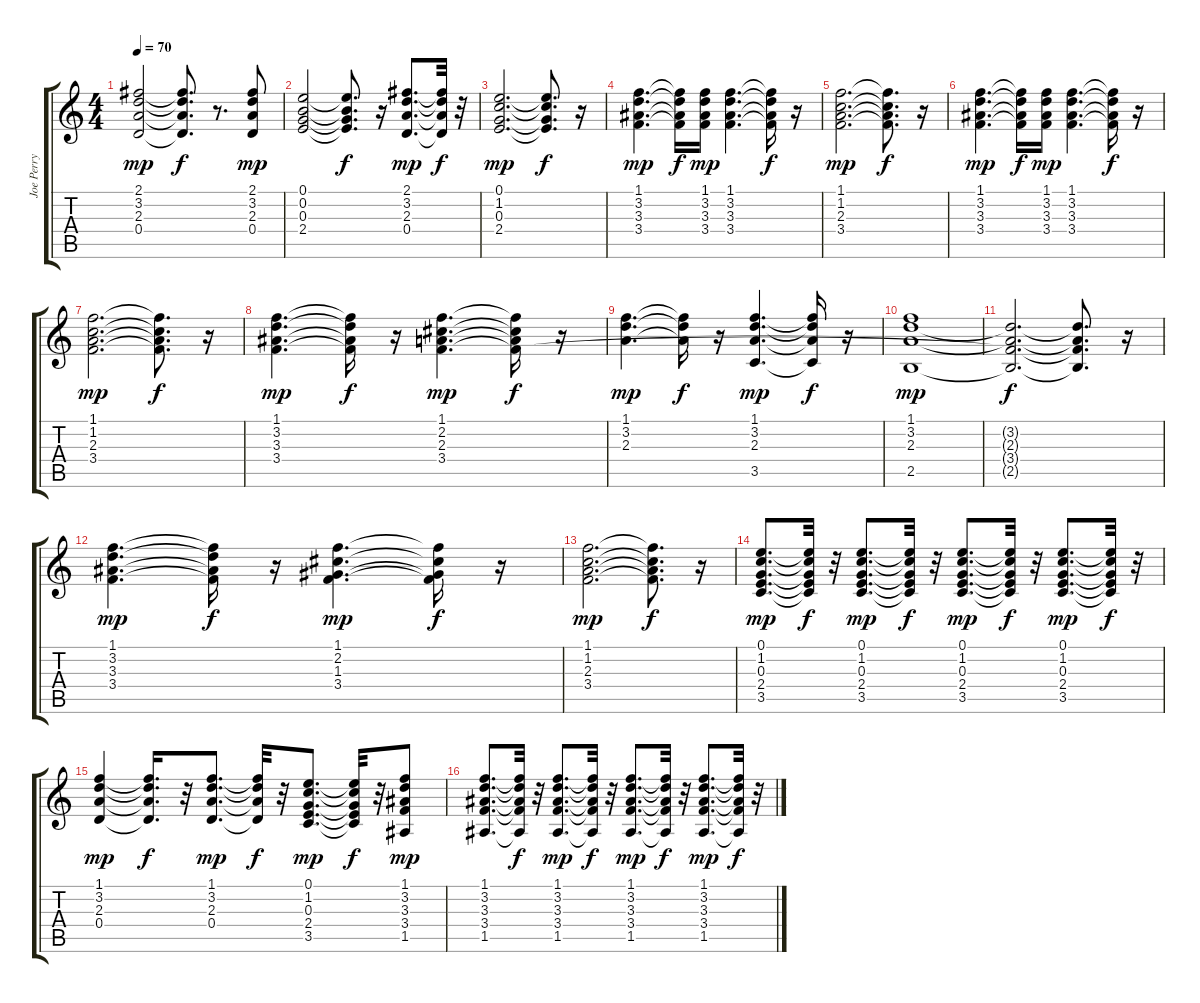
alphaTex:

\track ("Joe Perry" "Joe Perry") {instrument acousticguitarsteel}
\staff {score tabs}
\tuning (E4 B3 G3 D3 A2 E2) {hide}
\ts (4 4)
\tempo 70
\clef g2
\ks c
(2.1 3.2 2.3 0.4).2{dy mp} (2.1{t} 3.2{t} 2.3{t} 0.4{t}).8{d dy f} r.8{d} (2.1 3.2 2.3 0.4).8{dy mp} |
(0.1 0.2 0.3 2.4).2 (0.1{t} 0.2{t} 0.3{t} 2.4{t}).8{d dy f} r.16 (2.1 3.2 2.3 0.4).8{d dy mp} (2.1{t} 3.2{t} 2.3{t} 0.4{t}).32{dy f} r.32 |
(0.1 1.2 0.3 2.4).2{d dy mp} (0.1{t} 1.2{t} 0.3{t} 2.4{t}).8{d dy f} r.16 |
(1.1 3.2 3.3 3.4).4{d dy mp} (1.1{t} 3.2{t} 3.3{t} 3.4{t}).16{dy f} (1.1 3.2 3.3 3.4).16{dy mp} (1.1 3.2 3.3 3.4).4{d} (1.1{t} 3.2{t} 3.3{t} 3.4{t}).16{dy f} r.16 |
(1.1 1.2 2.3 3.4).2{d dy mp} (1.1{t} 1.2{t} 2.3{t} 3.4{t}).8{d dy f} r.16 |
(1.1 3.2 3.3 3.4).4{d dy mp} (1.1{t} 3.2{t} 3.3{t} 3.4{t}).16{dy f} (1.1 3.2 3.3 3.4).16{dy mp} (1.1 3.2 3.3 3.4).4{d} (1.1{t} 3.2{t} 3.3{t} 3.4{t}).16{dy f} r.16 |
(1.1 1.2 2.3 3.4).2{d dy mp} (1.1{t} 1.2{t} 2.3{t} 3.4{t}).8{d dy f} r.16 |
(1.1 3.2 3.3 3.4).4{d dy mp} (1.1{t} 3.2{t} 3.3{t} 3.4{t}).16{dy f} r.16 (1.1 2.2 2.3 3.4).4{d dy mp} (1.1{t} 2.2{t} 2.3{t} 3.4{t}).16{dy f} r.16 |
(1.1 3.2 2.3).4{d dy mp} (1.1{t} 3.2{t} 2.3{t}).16{dy f} r.16 (1.1 3.2 2.3 3.5).4{d dy mp} (1.1{t} 3.2{t} 2.3{t} 3.5{t}).16{dy f} r.16 |
(1.1 3.2 2.3 2.5).1{dy mp} |
(3.2{t} 2.3{t} 3.4{t} 2.5{t}).2{d dy f} (3.2{t} 2.3{t} 3.4{t} 2.5{t}).8{d} r.16 |
(1.1 3.2 3.3 3.4).4{d dy mp} (1.1{t} 3.2{t} 3.3{t} 3.4{t}).16{dy f} r.16 (1.1 2.2 1.3 3.4).4{d dy mp} (1.1{t} 2.2{t} 1.3{t} 3.4{t}).16{dy f} r.16 |
(1.1 1.2 2.3 3.4).2{d dy mp} (1.1{t} 1.2{t} 2.3{t} 3.4{t}).8{d dy f} r.16 |
(0.1 1.2 0.3 2.4 3.5).8{d dy mp} (0.1{t} 1.2{t} 0.3{t} 2.4{t} 3.5{t}).32{dy f} r.32 (0.1 1.2 0.3 2.4 3.5).8{d dy mp} (0.1{t} 1.2{t} 0.3{t} 2.4{t} 3.5{t}).32{dy f} r.32 (0.1 1.2 0.3 2.4 3.5).8{d dy mp} (0.1{t} 1.2{t} 0.3{t} 2.4{t} 3.5{t}).32{dy f} r.32 (0.1 1.2 0.3 2.4 3.5).8{d dy mp} (0.1{t} 1.2{t} 0.3{t} 2.4{t} 3.5{t}).32{dy f} r.32 |
(1.1 3.2 2.3 0.4).4{dy mp} (1.1{t} 3.2{t} 2.3{t} 0.4{t}).16{d dy f} r.32 (1.1 3.2 2.3 0.4).8{d dy mp} (1.1{t} 3.2{t} 2.3{t} 0.4{t}).32{dy f} r.32 (0.1 1.2 0.3 2.4 3.5).8{d dy mp} (0.1{t} 1.2{t} 0.3{t} 2.4{t} 3.5{t}).32{dy f} r.32 (1.1 3.2 3.3 3.4 1.5).8{dy mp} |
(1.1 3.2 3.3 3.4 1.5).8{d} (1.1{t} 3.2{t} 3.3{t} 3.4{t} 1.5{t}).32{dy f} r.32 (1.1 3.2 3.3 3.4 1.5).8{d dy mp} (1.1{t} 3.2{t} 3.3{t} 3.4{t} 1.5{t}).32{dy f} r.32 (1.1 3.2 3.3 3.4 1.5).8{d dy mp} (1.1{t} 3.2{t} 3.3{t} 3.4{t} 1.5{t}).32{dy f} r.32 (1.1 3.2 3.3 3.4 1.5).8{d dy mp} (1.1{t} 3.2{t} 3.3{t} 3.4{t} 1.5{t}).32{dy f} r.32
